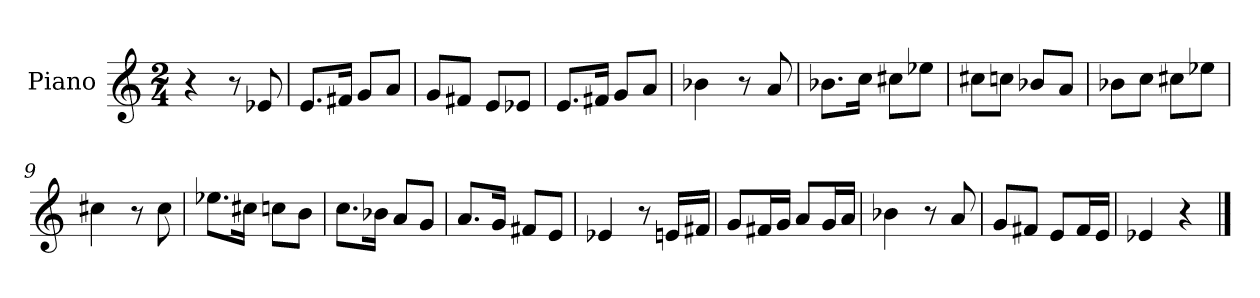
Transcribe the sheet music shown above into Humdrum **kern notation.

**kern
*part1
*staff1
*I"Piano
*I'Pno.
*clefG2
*k[]
*M2/4
*MM120
=1
4r
8r
8e-X/
=2
8.e/L
16f#X/Jk
8g/L
8a/J
=3
8g/L
8f#X/J
8e/L
8e-X/J
=4
8.e/L
16f#X/Jk
8g/L
8a/J
=5
4b-X\
8r
8a/
=6
8.b-X\L
16cc\Jk
8cc#X\L
8ee-X\J
=7
8cc#X\L
8ccn\J
8b-X/L
8a/J
=8
8b-X\L
8cc\J
8cc#X\L
8ee-X\J
=9
4cc#X\
8r
8cc#\
!!LO:LB:g=z
=10
8.ee-X\L
16cc#X\Jk
8ccn\L
8b\J
=11
8.cc\L
16b-X\Jk
8a/L
8g/J
=12
8.a/L
16g/Jk
8f#X/L
8e/J
=13
4e-X/
8r
16en/LL
16f#X/JJ
=14
8g/L
16f#X/L
16g/JJ
8a/L
16g/L
16a/JJ
=15
4b-X\
8r
8a/
=16
8g/L
8f#X/J
8e/L
16f#/L
16e/JJ
=17
4e-X/
4r
==
*-
